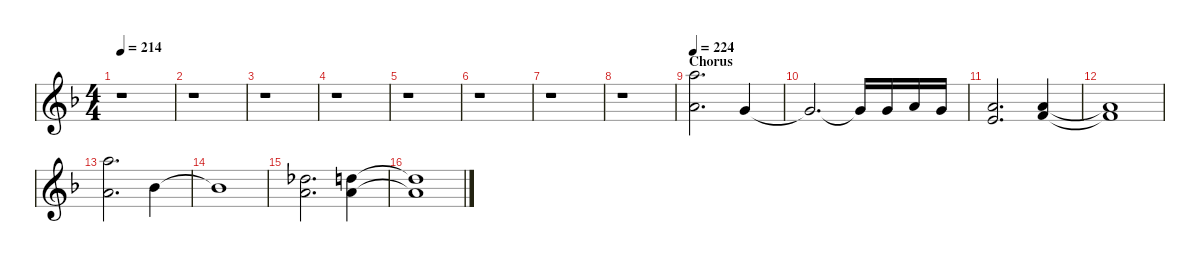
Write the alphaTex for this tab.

\hideDynamics
\bracketExtendMode nobrackets
\singleTrackTrackNamePolicy hidden
\multiTrackTrackNamePolicy hidden
\firstSystemTrackNameMode fullname
\firstSystemTrackNameOrientation horizontal
\otherSystemsTrackNameOrientation horizontal
\track ("Keyboards" "S-Gt") {defaultSystemsLayout 8 instrument stringensemble1}
\staff {score}
\tuning (E4 B3 G3 D3 A2 D2)
\displaytranspose 12
\ts (4 4)
\tempo 214
\clef g2
\ks dminor
r.1{dy f beam Down} |
r.1{beam Down} |
r.1{beam Down} |
r.1{beam Down} |
r.1{beam Down} |
r.1{beam Down} |
r.1{beam Down} |
r.1{beam Down} |
\section ("" "Chorus")
\tempo 224
(14.3{acc forcenatural} 12.5{acc forcenatural}).2{d dy mf instrument reedorgan beam Down} 10.5{acc forcenatural}.4{dy f beam Up} |
10.5{t acc forcenatural}.2{d beam Up} 10.5{t acc forcenatural}.16{beam Up} 10.5{acc forcenatural}.16{beam Up} 12.5{acc forcenatural}.16{beam Up} 10.5{acc forcenatural}.16{beam Up} |
(7.4{acc forcenatural} 7.5{acc forcenatural}).2{d dy mp beam Up} (7.4{acc forcenatural} 8.5{acc forcenatural}).4{beam Up} |
(7.4{t acc forcenatural} 8.5{t acc forcenatural}).1{dy f beam Up} |
(14.3{acc forcenatural} 12.5{acc forcenatural}).2{d dy mp beam Down} 13.5{acc b}.4{dy f beam Down} |
13.5{t acc b}.1{beam Down} |
(11.4{acc b} 12.5{acc forcenatural}).2{d beam Down} (12.4{acc forcenatural} 12.5{acc forcenatural}).4{beam Down} |
(12.4{t acc forcenatural} 12.5{t acc forcenatural}).1{beam Down}
